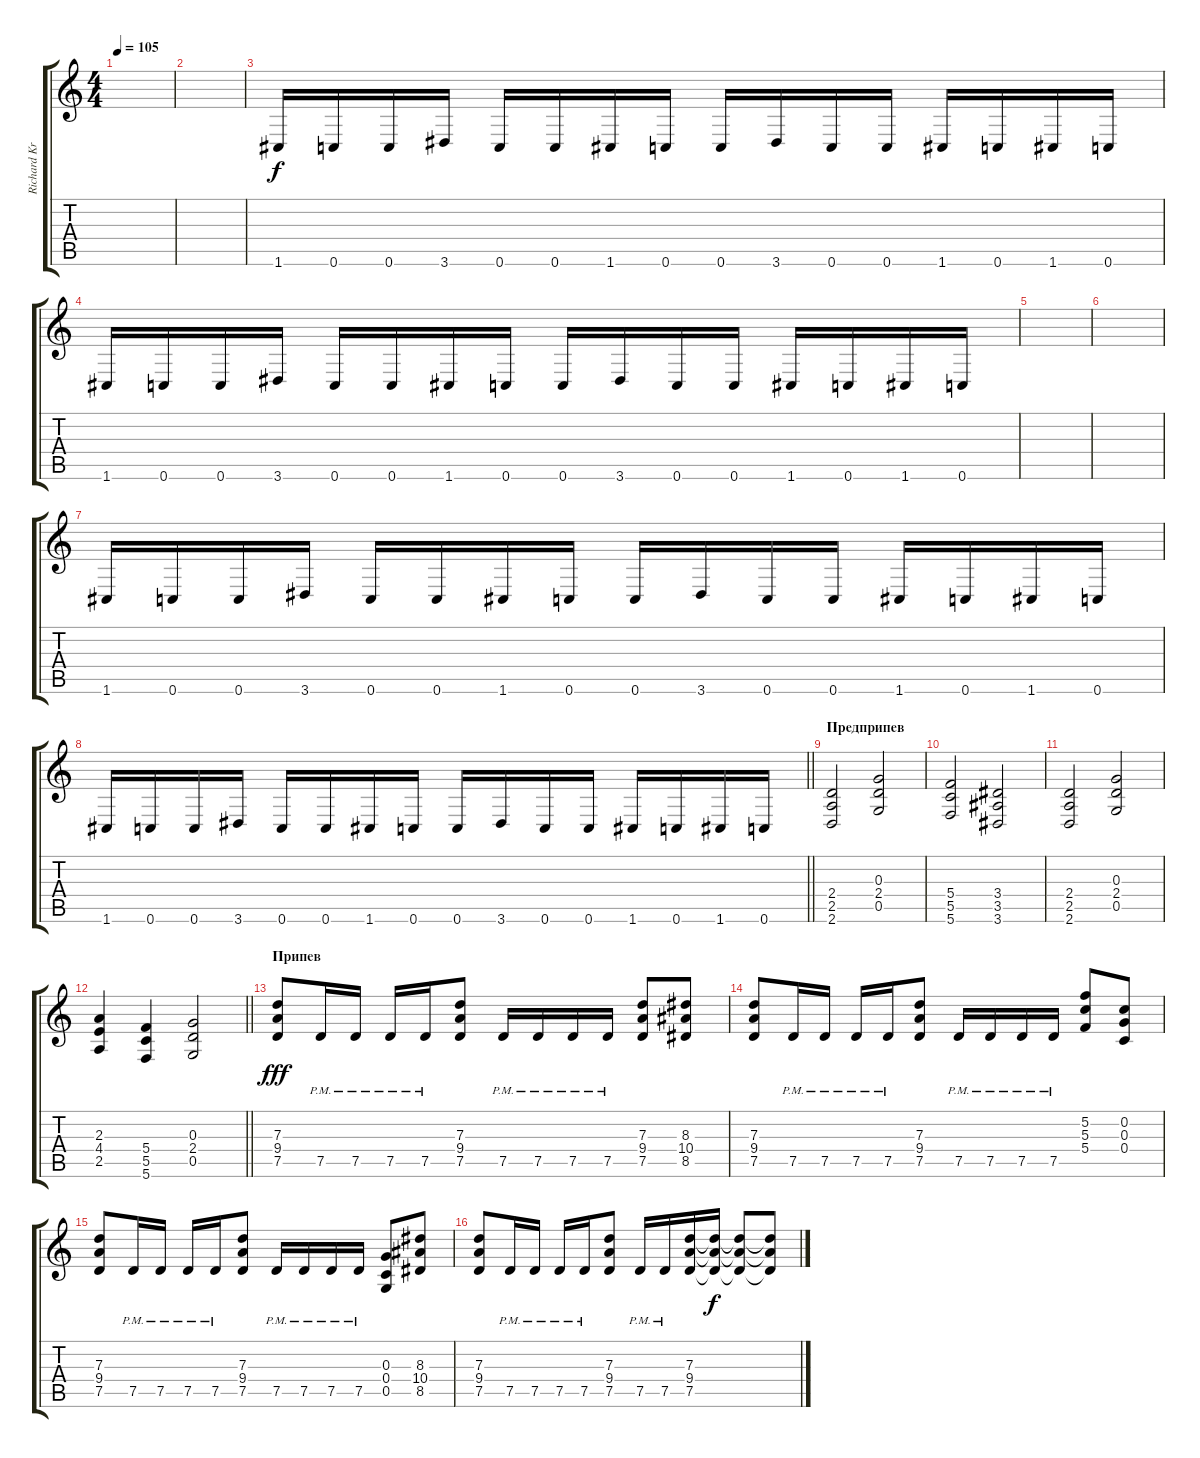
\track ("Richard Kruspe" "Richard Kr") {instrument distortionguitar}
\staff {score tabs}
\tuning (E4 C4 G3 C3 G2 C2) {hide}
\ts (4 4)
\tempo 105
\clef g2
\ks c
|
|
1.6.16{balance 8} 0.6.16 0.6.16 3.6.16 0.6.16 0.6.16 1.6.16 0.6.16 0.6.16 3.6.16 0.6.16 0.6.16 1.6.16 0.6.16 1.6.16 0.6.16 |
1.6.16 0.6.16 0.6.16 3.6.16 0.6.16 0.6.16 1.6.16 0.6.16 0.6.16 3.6.16 0.6.16 0.6.16 1.6.16 0.6.16 1.6.16 0.6.16 |
|
|
1.6.16{balance 8} 0.6.16 0.6.16 3.6.16 0.6.16 0.6.16 1.6.16 0.6.16 0.6.16 3.6.16 0.6.16 0.6.16 1.6.16 0.6.16 1.6.16 0.6.16 |
\barLineRight lightlight
1.6.16 0.6.16 0.6.16 3.6.16 0.6.16 0.6.16 1.6.16 0.6.16 0.6.16 3.6.16 0.6.16 0.6.16 1.6.16 0.6.16 1.6.16 0.6.16 |
\section ("" "Предприпев")
(2.4 2.5 2.6).2{balance 0} (0.3 2.4 0.5).2 |
(5.4 5.5 5.6).2 (3.4 3.5 3.6).2 |
(2.4 2.5 2.6).2 (0.3 2.4 0.5).2 |
\barLineRight lightlight
(2.3 4.4 2.5).4 (5.4 5.5 5.6).4 (0.3 2.4 0.5).2 |
\section ("" "Припев")
(7.3 9.4 7.5).8{dy fff balance 16} 7.5{pm}.16 7.5{pm}.16 7.5{pm}.16 7.5{pm}.16 (7.3 9.4 7.5).8 7.5{pm}.16 7.5{pm}.16 7.5{pm}.16 7.5{pm}.16 (7.3 9.4 7.5).8 (8.3 10.4 8.5).8 |
(7.3 9.4 7.5).8 7.5{pm}.16 7.5{pm}.16 7.5{pm}.16 7.5{pm}.16 (7.3 9.4 7.5).8 7.5{pm}.16 7.5{pm}.16 7.5{pm}.16 7.5{pm}.16 (5.2 5.3 5.4).8 (0.2 0.3 0.4).8 |
(7.3 9.4 7.5).8{balance 16} 7.5{pm}.16 7.5{pm}.16 7.5{pm}.16 7.5{pm}.16 (7.3 9.4 7.5).8 7.5{pm}.16 7.5{pm}.16 7.5{pm}.16 7.5{pm}.16 (0.3 0.4 0.5).8 (8.3 10.4 8.5).8 |
(7.3 9.4 7.5).8 7.5{pm}.16 7.5{pm}.16 7.5{pm}.16 7.5{pm}.16 (7.3 9.4 7.5).8 7.5{pm}.16 7.5{pm}.16 (7.3 9.4 7.5).16 (7.3{t} 9.4{t} 7.5{t}).16{dy f} (7.3{t} 9.4{t} 7.5{t}).8 (7.3{t} 9.4{t} 7.5{t}).8
